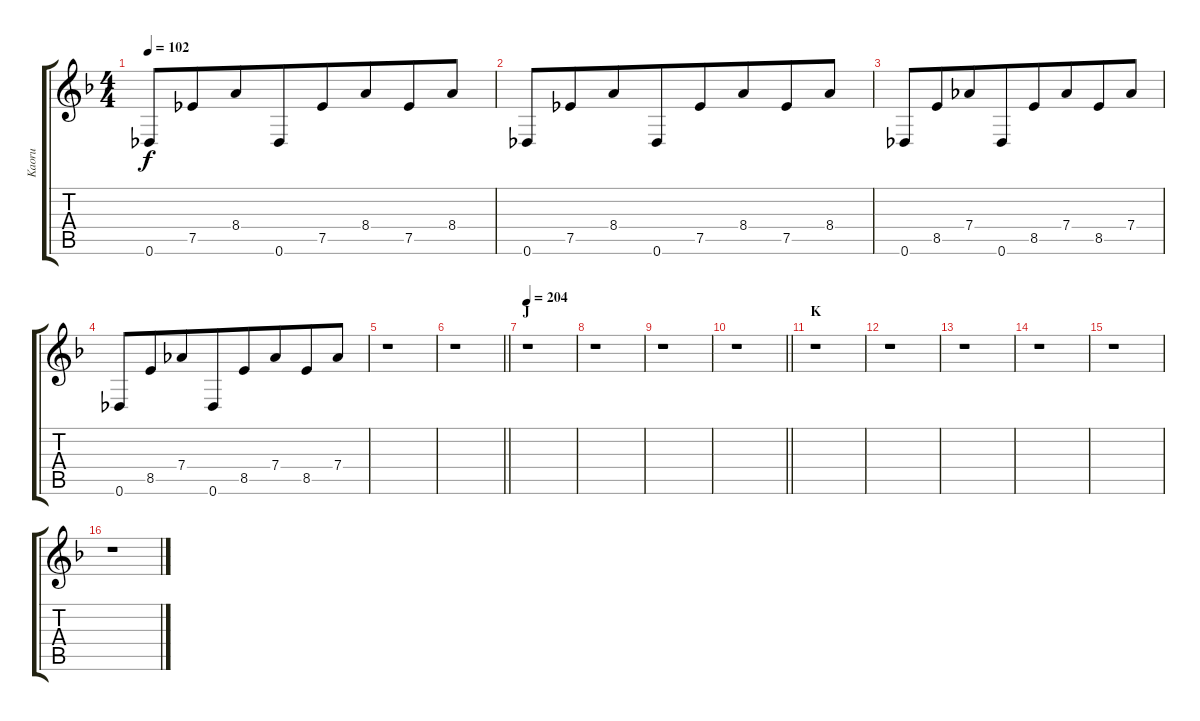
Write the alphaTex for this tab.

\track ("Kaoru" "Kaoru") {instrument overdrivenguitar}
\staff {score tabs}
\tuning (Eb4 Bb3 Gb3 Db3 Ab2 Db2) {hide}
\ts (4 4)
\tempo 102
\clef g2
\ks f
0.6.8{dy f beam merge} 7.5.8{beam merge} 8.4.8 0.6.8{beam merge} 7.5.8 8.4.8{beam merge} 7.5.8 8.4.8 |
0.6.8{beam merge} 7.5.8{beam merge} 8.4.8 0.6.8{beam merge} 7.5.8 8.4.8{beam merge} 7.5.8 8.4.8 |
0.6.8{beam merge} 8.5.8{beam merge} 7.4.8 0.6.8{beam merge} 8.5.8 7.4.8{beam merge} 8.5.8 7.4.8 |
0.6.8{beam merge} 8.5.8{beam merge} 7.4.8 0.6.8{beam merge} 8.5.8 7.4.8{beam merge} 8.5.8 7.4.8 |
r.1 |
\barLineRight lightlight
r.1 |
\section ("" "J")
\tempo 204
r.1 |
r.1 |
r.1 |
\barLineRight lightlight
r.1 |
\section ("" "K")
r.1 |
r.1 |
r.1 |
r.1 |
r.1 |
r.1
